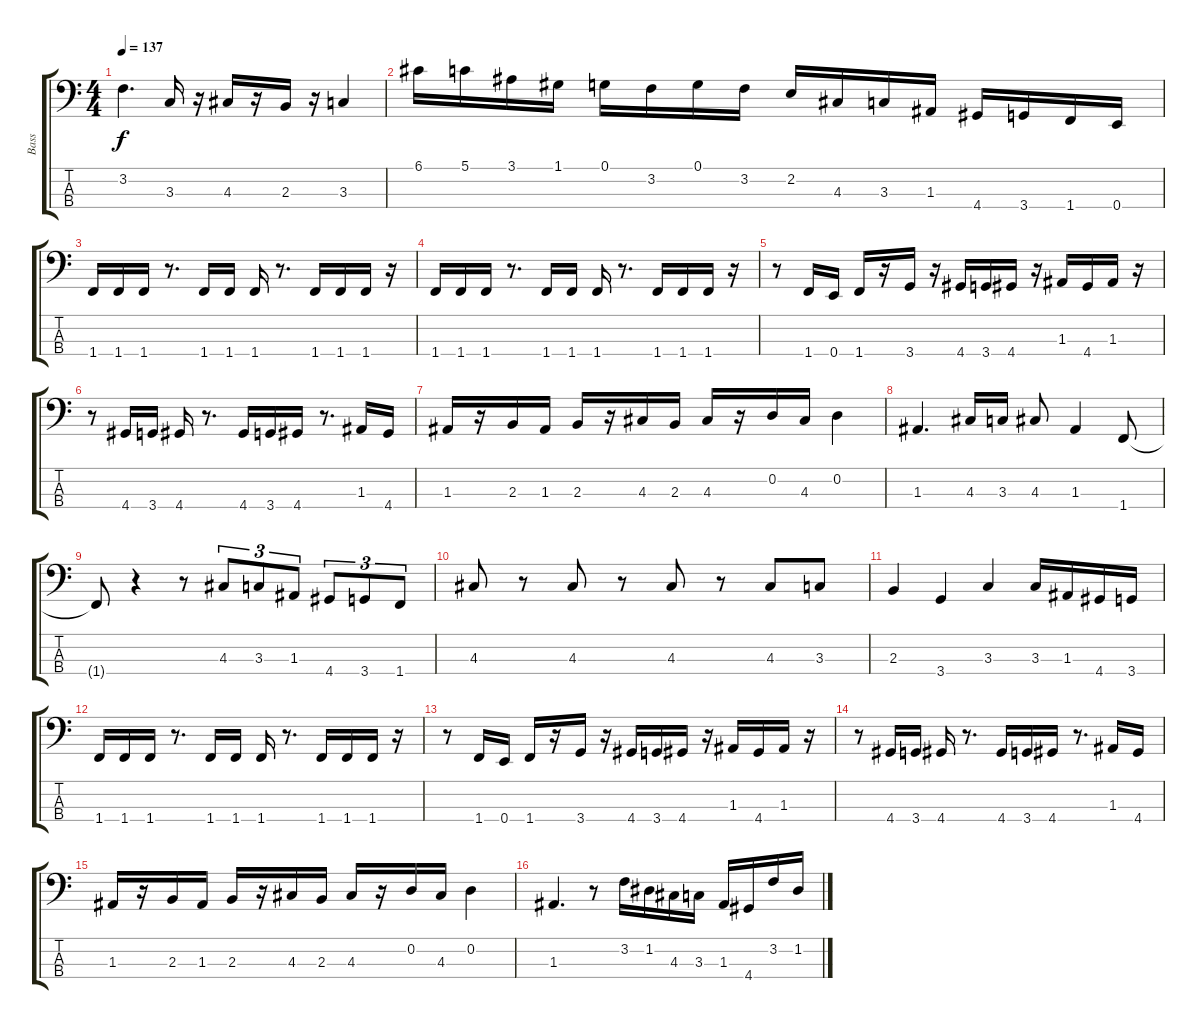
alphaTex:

\track ("Bass" "Bass") {instrument electricbassfinger}
\staff {score tabs}
\tuning (G2 D2 A1 E1) {hide}
\ts (4 4)
\tempo 137
\clef f4
\ks c
3.2.4{d dy f} 3.3.16 r.16 4.3.16 r.16 2.3.16 r.16 3.3.4 |
6.1.16 5.1.16 3.1.16 1.1.16 0.1.16 3.2.16 0.1.16 3.2.16 2.2.16 4.3.16 3.3.16 1.3.16 4.4.16 3.4.16 1.4.16 0.4.16 |
1.4.16 1.4.16 1.4.16 r.8{d} 1.4.16 1.4.16 1.4.16 r.8{d} 1.4.16 1.4.16 1.4.16 r.16 |
1.4.16 1.4.16 1.4.16 r.8{d} 1.4.16 1.4.16 1.4.16 r.8{d} 1.4.16 1.4.16 1.4.16 r.16 |
r.8 1.4.16 0.4.16 1.4.16 r.16 3.4.16 r.16 4.4.16 3.4.16 4.4.16 r.16 1.3.16 4.4.16 1.3.16 r.16 |
r.8 4.4.16 3.4.16 4.4.16 r.8{d} 4.4.16 3.4.16 4.4.16 r.8{d} 1.3.16 4.4.16 |
1.3.16 r.16 2.3.16 1.3.16 2.3.16 r.16 4.3.16 2.3.16 4.3.16 r.16 0.2.16 4.3.16 0.2.4 |
1.3.4{d} 4.3.16 3.3.16 4.3.8 1.3.4 1.4.8 |
1.4{t}.8 r.4 r.8 4.3.8{tu (3 2)} 3.3.8{tu (3 2)} 1.3.8{tu (3 2)} 4.4.8{tu (3 2)} 3.4.8{tu (3 2)} 1.4.8{tu (3 2)} |
4.3.8 r.8 4.3.8 r.8 4.3.8 r.8 4.3.8 3.3.8 |
2.3.4 3.4.4 3.3.4 3.3.16 1.3.16 4.4.16 3.4.16 |
1.4.16 1.4.16 1.4.16 r.8{d} 1.4.16 1.4.16 1.4.16 r.8{d} 1.4.16 1.4.16 1.4.16 r.16 |
r.8 1.4.16 0.4.16 1.4.16 r.16 3.4.16 r.16 4.4.16 3.4.16 4.4.16 r.16 1.3.16 4.4.16 1.3.16 r.16 |
r.8 4.4.16 3.4.16 4.4.16 r.8{d} 4.4.16 3.4.16 4.4.16 r.8{d} 1.3.16 4.4.16 |
1.3.16 r.16 2.3.16 1.3.16 2.3.16 r.16 4.3.16 2.3.16 4.3.16 r.16 0.2.16 4.3.16 0.2.4 |
1.3.4{d} r.8 3.2.16 1.2.16 4.3.16 3.3.16 1.3.16 4.4.16 3.2.16 1.2.16
